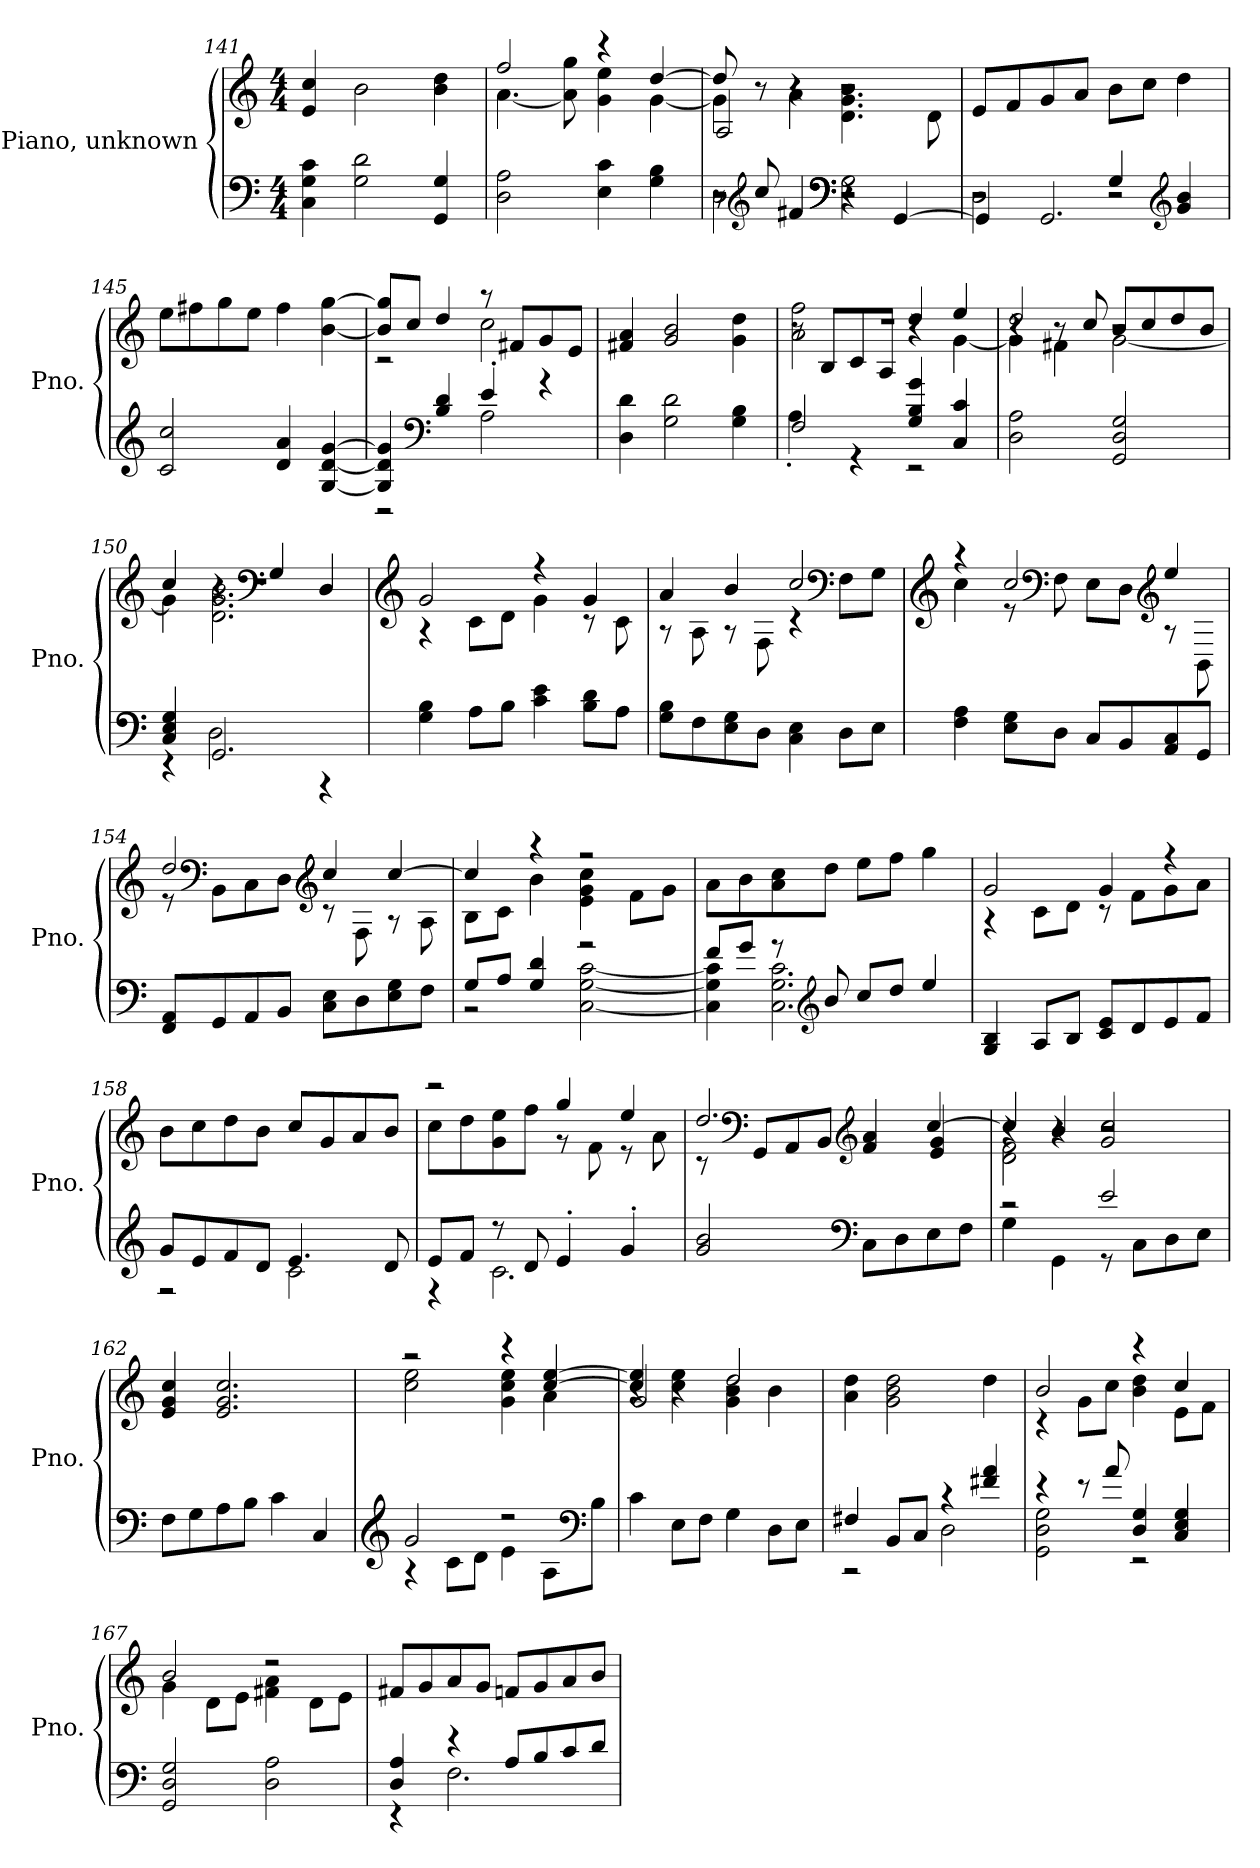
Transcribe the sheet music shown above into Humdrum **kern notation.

**kern	**kern
*part1	*part1
*staff2	*staff1
*I"Piano, unknown	*
*I'Pno.	*
*clefF4	*clefG2
*k[]	*k[]
*M4/4	*M4/4
=141	=141
4C\ 4G\ 4c\	4e/ 4cc/
2G\ 2d\	2b\
4GG/ 4G/	4b\ 4dd\
!!LO:PB:g=z
=142	=142
*	*^
2D\ 2A\	2ff/	[4.a\
.	.	8a\] 8gg\
4E\ 4c\	4r	4g\ 4ee\
4G\ 4B\	[4dd/	[4g\
=143	=143	=143
*^	*	*^
*	*^	*	*	*
8r	2D\	2r	8dd/]	4g\]	2A/
*clefG2	*	*	*	*	*
8cc/	.	.	8r	.	.
4f#X/	.	.	4r	4a\	.
*clefF4	*	*	*	*	*
2r	2G\	4r	2r	4.d\ 4.g\ 4.b\	2r
.	.	[4GG/	.	.	.
.	.	.	.	8d\	.
*	*	*	*v	*v	*v
=144	=144	=144	=144
2r	2D\	4GG/]	8e/L
.	.	.	8f/
.	.	2.GG/	8g/
.	.	.	8a/J
4G/	2r	.	8b\L
.	.	.	8cc\J
*clefG2	*	*	*
4g/ 4b/	.	.	4dd\
*v	*v	*v	*
=145	=145
2c/ 2cc/	8ee\L
.	8ff#X\
.	8gg\
.	8ee\J
4d/ 4a/	4ff#\
[4G/ [4d/ [4g/	[4b\ [4gg\
=146	=146
*^	*^
4G/] 4d/] 4g/]	2r	8b/] 8gg/]L	2r
.	.	8cc/J	.
*clefF4	*	*	*
4B/ 4d/	.	4dd/	.
4e'/	2A\	8r	2cc\
.	.	8f#X/L	.
4r	.	8g/	.
.	.	8e/J	.
*v	*v	*	*
*	*v	*v
!!LO:LB:g=z
=147	=147
4D\ 4d\	4f#X/ 4a/
2G\ 2d\	2g/ 2b/
4G\ 4B\	4g\ 4dd\
=148	=148
*^	*^
*	*	*	*^
2F/	4A'\	1r	2a\ 2ff\	8r
.	.	.	.	8B/L
.	4r	.	.	8c/
.	.	.	.	8A/J
4G/ 4B/ 4g/	2r	.	4r	4dd/
4C/ 4c/	.	.	[4g\	4ee/
*v	*v	*	*	*
=149	=149	=149	=149
2D\ 2A\	2dd/	4g\]	4r
.	.	4f#X\	8r
.	.	.	8cc/
2GG/ 2D/ 2G/	2r	[2g\	8b/L
.	.	.	8cc/
.	.	.	8dd/
.	.	.	8b/J
=150	=150	=150	=150
*^	*	*	*
4C/ 4E/ 4G/	4r	1r	4g\]	4cc/
2.GG/	2D\	.	2.d\ 2.g\ 2.b\	4r
*	*	*clefF4	*	*
.	.	.	.	4G/
.	4r	.	.	4D/
*v	*v	*	*	*
*	*v	*v	*v
=151	=151
*	*clefG2
*	*^
4G\ 4B\	2g/	4r
8A\L	.	8c\L
8B\J	.	8d\J
4c\ 4e\	4r	4g\
8B\ 8d\L	4g/	8r
8A\J	.	8c\
!!LO:LB:g=z	!!
=152	=152	=152
8G\ 8B\L	4a/	8r
8F\	.	8A\
8E\ 8G\	4b/	8r
8D\J	.	8F\
4C\ 4E\	2cc/	4r
*	*clefF4	*
8D\L	.	8F\L
8E\J	.	8G\J
=153	=153	=153
*	*clefG2	*
4F\ 4A\	4r	4cc\
8E\ 8G\L	2cc/	8r
*	*clefF4	*
8D\J	.	8F\
8C/L	.	8E\L
8BB/	.	8D\J
*	*clefG2	*
8AA/ 8C/	4ee/	8r
8GG/J	.	8BB\
=154	=154	=154
8FF/ 8AA/L	2dd/	8r
*	*clefF4	*
8GG/	.	8BB\L
8AA/	.	8C\
8BB/J	.	8D\J
*	*clefG2	*
8C\ 8E\L	4cc/	8r
8D\	.	8F\
8E\ 8G\	[4cc/	8r
8F\J	.	8A\
=155	=155	=155
*^	*	*
8G/L	2r	4cc/]	8B\L
8A/J	.	.	8c\J
4G/ 4d/	.	4r	4b\
2r	[2C\ [2G\ [2c\	2r	4e\ 4g\ 4cc\
.	.	.	8f\L
.	.	.	8g\J
*	*	*v	*v
!!LO:LB:g=z
=156	=156	=156
8f/L	4C\] 4G\] 4c\]	8a\L
8g/J	.	8b\
8r	2.C\ 2.G\ 2.c\	8a\ 8cc\
*clefG2	*	*
8b/	.	8dd\J
8cc/L	.	8ee\L
8dd/J	.	8ff\J
4ee/	.	4gg\
*v	*v	*
=157	=157
*	*^
4G/ 4B/	2g/	4r
8A/L	.	8c\L
8B/J	.	8d\J
8c/ 8e/L	4g/	8r
8d/	.	8f\L
8e/	4r	8g\
8f/J	.	8a\J
*	*v	*v
=158	=158
*^	*
8g/L	2r	8b\L
8e/	.	8cc\
8f/	.	8dd\
8d/J	.	8b\J
4.e/	2c\	8cc/L
.	.	8g/
.	.	8a/
8d/	.	8b/J
=159	=159	=159
*	*	*^
8e/L	4r	2r	8cc\L
8f/J	.	.	8dd\
8r	2.c\	.	8g\ 8ee\
8d/	.	.	8ff\J
4e'/	.	4gg/	8r
.	.	.	8f\
4g'/	.	4ee/	8r
.	.	.	8a\
*v	*v	*	*
!!LO:LB:g=z	!!
=160	=160	=160
2g/ 2b/	2.dd/	8r
*	*clefF4	*
.	.	8GG/L
.	.	8AA/
.	.	8BB/J
*clefF4	*clefG2	*
8C\L	.	4f/ 4a/
8D\	.	.
8E\	[4cc/	4e/ 4g/
8F\J	.	.
=161	=161	=161
*^	*	*^
2r	4G\	4cc/]	2d\ 2f\	4r
.	4GG\	4r	.	4b/
2e/	8r	2r	2r	2g/ 2cc/
.	8C\L	.	.	.
.	8D\	.	.	.
.	8E\J	.	.	.
*v	*v	*	*	*
*	*v	*v	*v
=162	=162
8F\L	4e/ 4g/ 4cc/
8G\	.
8A\	2.e/ 2.g/ 2.cc/
8B\J	.
4c\	.
4C/	.
=163	=163
*clefG2	*
*^	*^
2g/	4r	2r	2cc\ 2ee\
.	8c\L	.	.
.	8d\J	.	.
2r	4e\	4r	4g\ 4cc\ 4ee\
.	8A\L	[4cc/ [4ee/	4a\
*clefF4	*	*	*
.	8B\J	.	.
*v	*v	*	*
=164	=164	=164
*	*	*^
4c\	4cc/] 4ee/]	4r	2g/
8E\L	4r	4cc\ 4ee\	.
8F\J	.	.	.
4G\	2dd/	4g\ 4b\	2r
8D\L	.	4b\	.
8E\J	.	.	.
*	*v	*v	*v
!!LO:LB:g=z
=165	=165
*^	*
4F#X/	2r	4a\ 4dd\
8BB/L	.	2g\ 2b\ 2dd\
8C/J	.	.
4r	2D\	.
4f#X/ 4a/	.	4dd\
=166	=166	=166
*	*	*^
4r	2GG\ 2D\ 2G\	2b/	4r
8r	.	.	8g\L
8a/	.	.	8cc\J
4D/ 4G/	2r	4r	4b\ 4dd\
4C/ 4E/ 4G/	.	4cc/	8e\L
.	.	.	8f\J
*v	*v	*	*
=167	=167	=167
2GG/ 2D/ 2G/	2b/	4g\
.	.	8d\L
.	.	8e\J
2D\ 2A\	2r	4f#X\ 4a\
.	.	8d\L
.	.	8e\J
*	*v	*v
=168	=168
*^	*
4D/ 4A/	4r	8f#X/L
.	.	8g/
4r	2.F\	8a/
.	.	8g/J
8A/L	.	8fn/L
8B/	.	8g/
8c/	.	8a/
8d/J	.	8b/J
*v	*v	*
=	=
*-	*-
